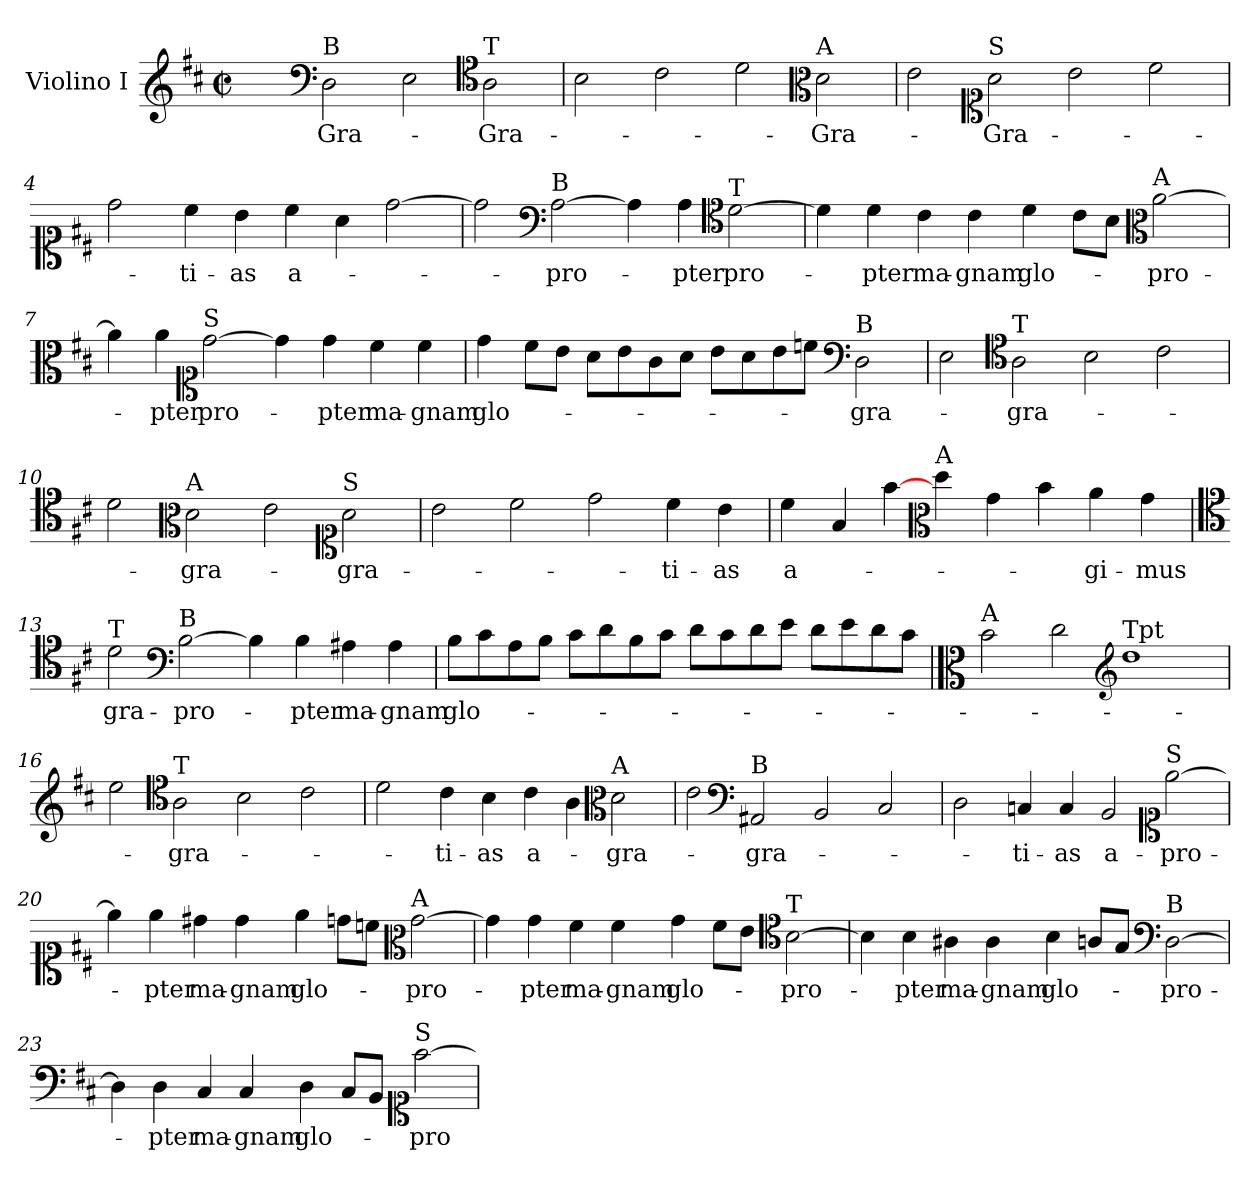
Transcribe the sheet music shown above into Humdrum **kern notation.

**kern	**text
*part1	*part1
*staff1	*staff1
*I"Violino I	*
*I'Vln. I	*
*clefG2	*
*k[f#c#]	*
*M4/2	*
*met(c|)	*
=1	=1
2ryy	.
*clefF4	*
!LO:TX:a:t=B	!
2D	Gra-
2E	.
*clefC4	*
!LO:TX:a:t=T	!
2A	Gra-
=2	=2
2B	.
2c#	.
2d	.
*clefC3	*
!LO:TX:a:t=A	!
2d	Gra-
=3	=3
2e	.
*clefC1	*
!LO:TX:a:t=S	!
2a	Gra-
2b	.
2cc#	.
=4	=4
2dd	.
4cc#	-ti-
4b	-as
4cc#	a-
4a	.
[2dd	.
=5	=5
2dd]	.
*clefF4	*
!LO:TX:a:t=B	!
[2A	pro-
4A]	.
4A	-pter
*clefC4	*
!LO:TX:a:t=T	!
[2d	pro-
=6	=6
4d]	.
4d	-pter
4c#	ma-
4c#	-gnam
4d	glo-
8c#\L	.
8B\J	.
*clefC3	*
!LO:TX:a:t=A	!
[2a	pro-
=7	=7
4a]	.
4a	-pter
*clefC1	*
!LO:TX:a:t=S	!
[2dd	pro-
4dd]	.
4dd	-pter
4cc#	ma-
4cc#	-gnam
=8	=8
4dd	glo-
8cc#\L	.
8b\J	.
8a\L	.
8b\	.
8g\	.
8a\J	.
8b\L	.
8a\	.
8b\	.
8ccn\J	.
*clefF4	*
!LO:TX:a:t=B	!
2D	gra-
=9	=9
2E	.
*clefC4	*
!LO:TX:a:t=T	!
2A	gra-
2B	.
2c#	.
=10	=10
2d	.
*clefC3	*
!LO:TX:a:t=A	!
2d	gra-
2e	.
*clefC1	*
!LO:TX:a:t=S	!
2a	gra-
=11	=11
2b	.
2cc#	.
2dd	.
4cc#	-ti-
4b	-as
=12	=12
4cc#	a-
4f#	.
[4ff#	.
*clefC3	*
!LO:TX:a:t=A	!
4dd	.
4g	.
4b	.
4a	-gi-
4g	-mus
=13	=13
*clefC4	*
!LO:TX:a:t=T	!
2d	gra-
*clefF4	*
!LO:TX:a:t=B	!
[2B	pro-
4B]	.
4B	-pter
4A#X	ma-
4A#	-gnam
=14	=14
8B\L	glo-
8c#\	.
8A\	.
8B\J	.
8c#\L	.
8d\	.
8B\	.
8c#\J	.
8d\L	.
8c#\	.
8d\	.
8e\J	.
8d\L	.
8e\	.
8d\	.
8c#\J	.
=15	=15
*clefC3	*
!LO:TX:a:t=A	!
2b	.
2cc#	.
*clefG2	*
!LO:TX:a:t=Tpt	!
1dd	.
=16	=16
2ee	.
*clefC4	*
!LO:TX:a:t=T	!
2A	gra-
2B	.
2c#	.
=17	=17
2d	.
4c#	-ti-
4B	-as
4c#	a-
4A	.
*clefC3	*
!LO:TX:a:t=A	!
2d	gra-
=18	=18
2e	.
*clefF4	*
!LO:TX:a:t=B	!
2AA#X	gra-
2BB	.
2C#	.
=19	=19
2D	.
4Cn	-ti-
4C	-as
2BB	a-
*clefC1	*
!LO:TX:a:t=S	!
[2ee	pro-
=20	=20
4ee]	.
4ee	-pter
4dd#X	ma-
4dd#	-gnam
4ee	glo-
8ddn\L	.
8ccn\J	.
*clefC3	*
!LO:TX:a:t=A	!
[2g	pro-
=21	=21
4g]	.
4g	-pter
4f#	ma-
4f#	-gnam
4g	glo-
8f#\L	.
8e\J	.
*clefC4	*
!LO:TX:a:t=T	!
[2B	pro-
=22	=22
4B]	.
4B	-pter
4A#X	ma-
4A#	-gnam
4B	glo-
8An/L	.
8G/J	.
*clefF4	*
!LO:TX:a:t=B	!
[2D	pro-
=23	=23
4D]	.
4D	-pter
4C#	ma-
4C#	-gnam
4D	glo-
8C#/L	.
8BB/J	.
*clefC1	*
!LO:TX:a:t=S	!
[2ff#	pro-
=	=
*-	*-
